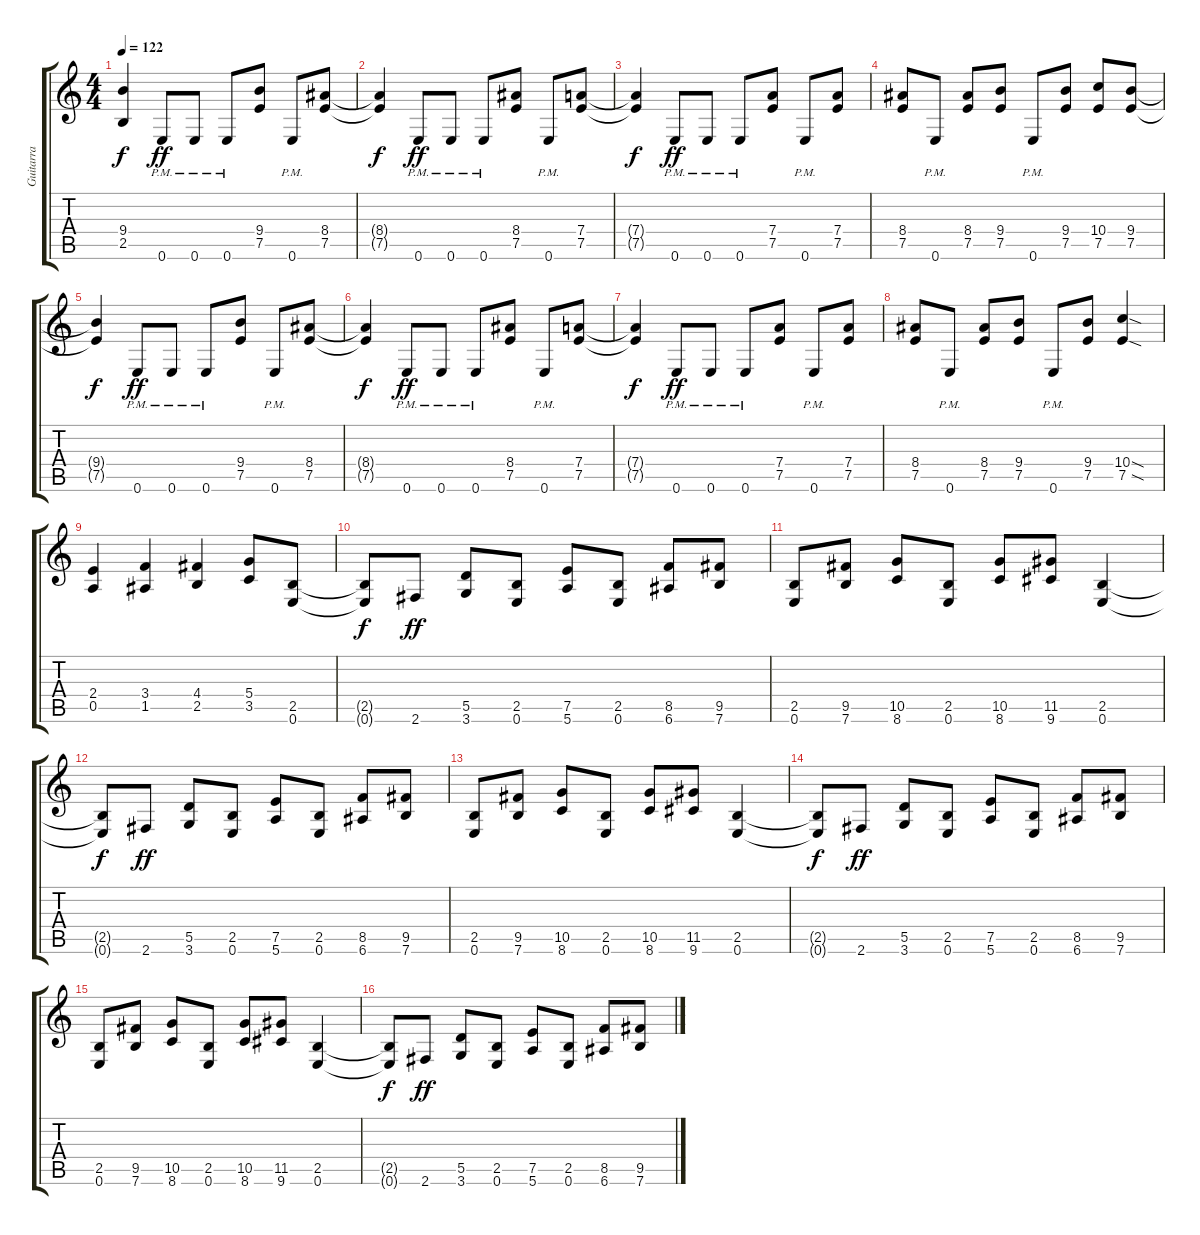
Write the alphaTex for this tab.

\track ("Guitarra" "Guitarra") {instrument distortionguitar}
\staff {score tabs}
\tuning (E4 B3 G3 D3 A2 E2) {hide}
\ts (4 4)
\tempo 122
\clef g2
\ks c
(9.4 2.5{t}).4{dy f} 0.6{pm}.8{dy ff} 0.6{pm}.8 0.6{pm}.8 (9.4 7.5).8 0.6{pm}.8 (8.4 7.5).8 |
(8.4{t} 7.5{t}).4{dy f} 0.6{pm}.8{dy ff} 0.6{pm}.8 0.6{pm}.8 (8.4 7.5).8 0.6{pm}.8 (7.4 7.5).8 |
(7.4{t} 7.5{t}).4{dy f} 0.6{pm}.8{dy ff} 0.6{pm}.8 0.6{pm}.8 (7.4 7.5).8 0.6{pm}.8 (7.4 7.5).8 |
(8.4 7.5).8 0.6{pm}.8 (8.4 7.5).8 (9.4 7.5).8 0.6{pm}.8 (9.4 7.5).8 (10.4 7.5).8 (9.4 7.5).8 |
(9.4{t} 7.5{t}).4{dy f} 0.6{pm}.8{dy ff} 0.6{pm}.8 0.6{pm}.8 (9.4 7.5).8 0.6{pm}.8 (8.4 7.5).8 |
(8.4{t} 7.5{t}).4{dy f} 0.6{pm}.8{dy ff} 0.6{pm}.8 0.6{pm}.8 (8.4 7.5).8 0.6{pm}.8 (7.4 7.5).8 |
(7.4{t} 7.5{t}).4{dy f} 0.6{pm}.8{dy ff} 0.6{pm}.8 0.6{pm}.8 (7.4 7.5).8 0.6{pm}.8 (7.4 7.5).8 |
(8.4 7.5).8 0.6{pm}.8 (8.4 7.5).8 (9.4 7.5).8 0.6{pm}.8 (9.4 7.5).8 (10.4{sod} 7.5{sod}).4 |
(2.4 0.5).4 (3.4 1.5).4 (4.4 2.5).4 (5.4 3.5).8 (2.5 0.6).8 |
(2.5{t} 0.6{t}).8{dy f} 2.6.8{dy ff} (5.5 3.6).8 (2.5 0.6).8 (7.5 5.6).8 (2.5 0.6).8 (8.5 6.6).8 (9.5 7.6).8 |
(2.5 0.6).8 (9.5 7.6).8 (10.5 8.6).8 (2.5 0.6).8 (10.5 8.6).8 (11.5 9.6).8 (2.5 0.6).4 |
(2.5{t} 0.6{t}).8{dy f} 2.6.8{dy ff} (5.5 3.6).8 (2.5 0.6).8 (7.5 5.6).8 (2.5 0.6).8 (8.5 6.6).8 (9.5 7.6).8 |
(2.5 0.6).8 (9.5 7.6).8 (10.5 8.6).8 (2.5 0.6).8 (10.5 8.6).8 (11.5 9.6).8 (2.5 0.6).4 |
(2.5{t} 0.6{t}).8{dy f} 2.6.8{dy ff} (5.5 3.6).8 (2.5 0.6).8 (7.5 5.6).8 (2.5 0.6).8 (8.5 6.6).8 (9.5 7.6).8 |
(2.5 0.6).8 (9.5 7.6).8 (10.5 8.6).8 (2.5 0.6).8 (10.5 8.6).8 (11.5 9.6).8 (2.5 0.6).4 |
(2.5{t} 0.6{t}).8{dy f} 2.6.8{dy ff} (5.5 3.6).8 (2.5 0.6).8 (7.5 5.6).8 (2.5 0.6).8 (8.5 6.6).8 (9.5 7.6).8
